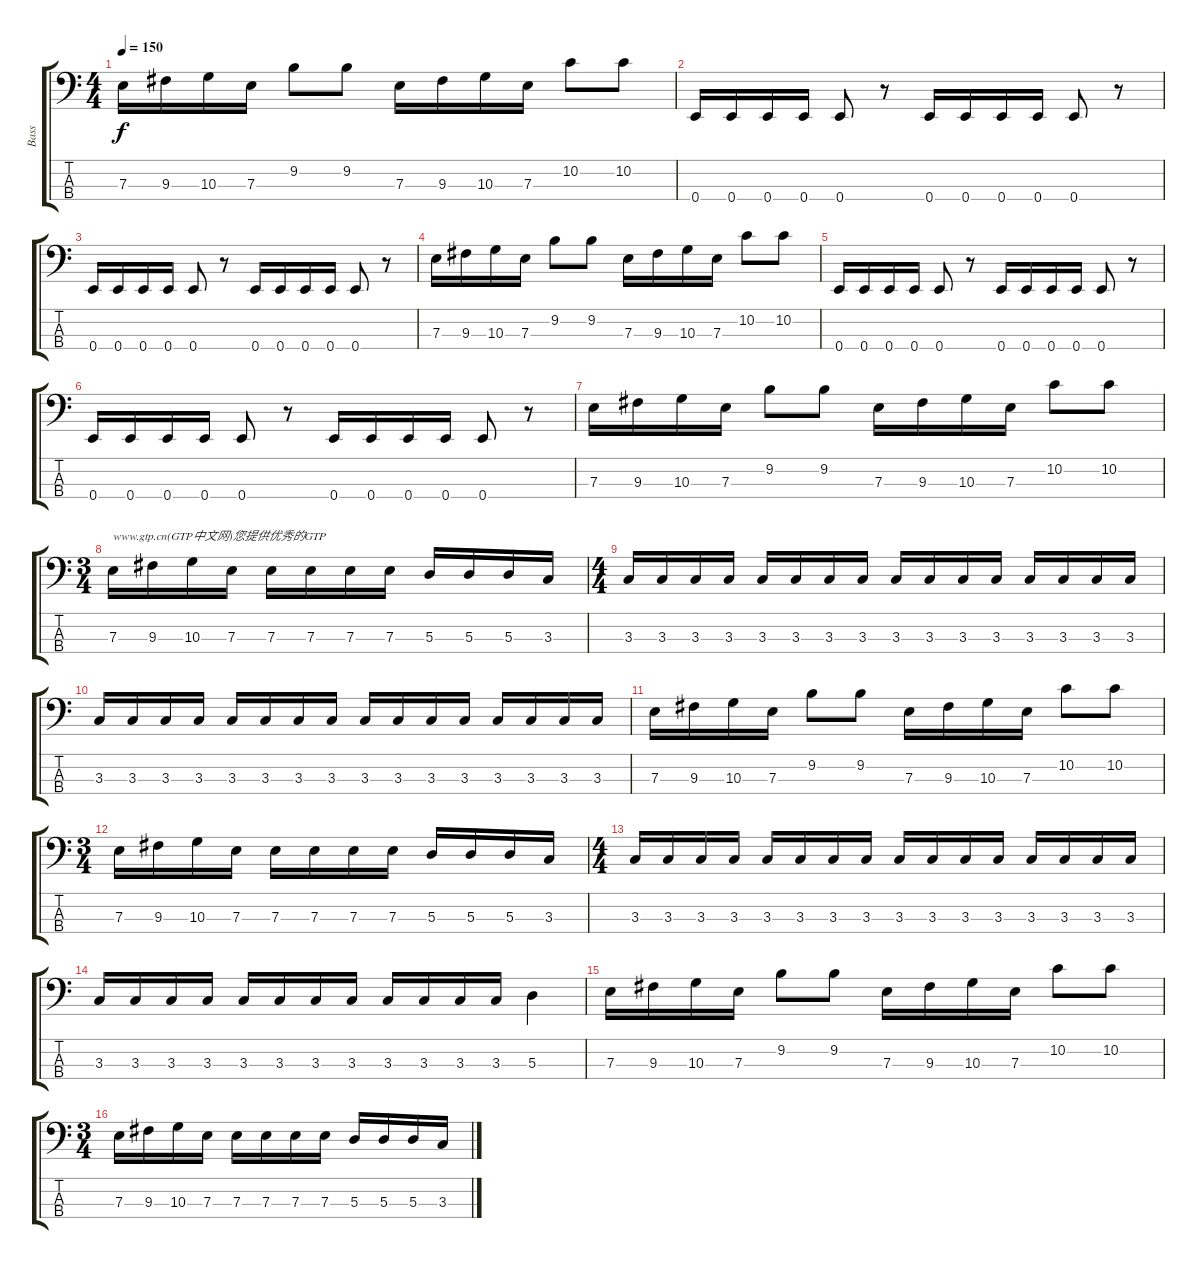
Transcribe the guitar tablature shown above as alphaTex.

\track ("Bass" "Bass") {instrument electricbasspick}
\staff {score tabs}
\tuning (G2 D2 A1 E1) {hide}
\ts (4 4)
\tempo 150
\clef f4
\ks c
7.3.16{dy f} 9.3.16 10.3.16 7.3.16 9.2.8 9.2.8 7.3.16 9.3.16 10.3.16 7.3.16 10.2.8 10.2.8 |
0.4.16 0.4.16 0.4.16 0.4.16 0.4.8 r.8 0.4.16 0.4.16 0.4.16 0.4.16 0.4.8 r.8 |
0.4.16 0.4.16 0.4.16 0.4.16 0.4.8 r.8 0.4.16 0.4.16 0.4.16 0.4.16 0.4.8 r.8 |
7.3.16 9.3.16 10.3.16 7.3.16 9.2.8 9.2.8 7.3.16 9.3.16 10.3.16 7.3.16 10.2.8 10.2.8 |
0.4.16 0.4.16 0.4.16 0.4.16 0.4.8 r.8 0.4.16 0.4.16 0.4.16 0.4.16 0.4.8 r.8 |
0.4.16 0.4.16 0.4.16 0.4.16 0.4.8 r.8 0.4.16 0.4.16 0.4.16 0.4.16 0.4.8 r.8 |
7.3.16 9.3.16 10.3.16 7.3.16 9.2.8 9.2.8 7.3.16 9.3.16 10.3.16 7.3.16 10.2.8 10.2.8 |
\ts (3 4)
7.3.16{txt "www.gtp.cn(GTP中文网)您提供优秀的GTP"} 9.3.16 10.3.16 7.3.16 7.3.16 7.3.16 7.3.16 7.3.16 5.3.16 5.3.16 5.3.16 3.3.16 |
\ts (4 4)
3.3.16 3.3.16 3.3.16 3.3.16 3.3.16 3.3.16 3.3.16 3.3.16 3.3.16 3.3.16 3.3.16 3.3.16 3.3.16 3.3.16 3.3.16 3.3.16 |
3.3.16 3.3.16 3.3.16 3.3.16 3.3.16 3.3.16 3.3.16 3.3.16 3.3.16 3.3.16 3.3.16 3.3.16 3.3.16 3.3.16 3.3.16 3.3.16 |
7.3.16 9.3.16 10.3.16 7.3.16 9.2.8 9.2.8 7.3.16 9.3.16 10.3.16 7.3.16 10.2.8 10.2.8 |
\ts (3 4)
7.3.16 9.3.16 10.3.16 7.3.16 7.3.16 7.3.16 7.3.16 7.3.16 5.3.16 5.3.16 5.3.16 3.3.16 |
\ts (4 4)
3.3.16 3.3.16 3.3.16 3.3.16 3.3.16 3.3.16 3.3.16 3.3.16 3.3.16 3.3.16 3.3.16 3.3.16 3.3.16 3.3.16 3.3.16 3.3.16 |
3.3.16 3.3.16 3.3.16 3.3.16 3.3.16 3.3.16 3.3.16 3.3.16 3.3.16 3.3.16 3.3.16 3.3.16 5.3.4 |
7.3.16 9.3.16 10.3.16 7.3.16 9.2.8 9.2.8 7.3.16 9.3.16 10.3.16 7.3.16 10.2.8 10.2.8 |
\ts (3 4)
7.3.16 9.3.16 10.3.16 7.3.16 7.3.16 7.3.16 7.3.16 7.3.16 5.3.16 5.3.16 5.3.16 3.3.16
